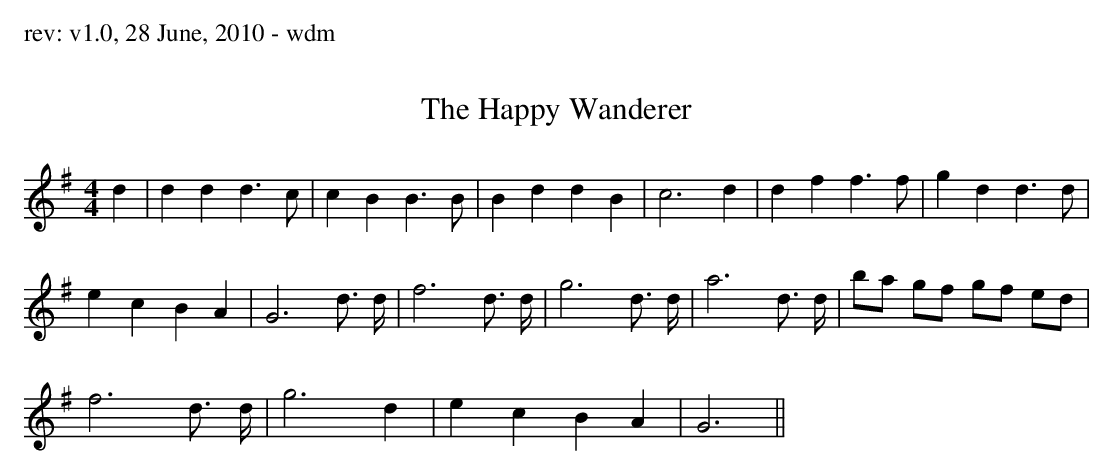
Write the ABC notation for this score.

X:1
T:The Happy Wanderer
M:4/4
L:1/4
K:G
d| d d d3/2 c/2| c B B3/2 B/2| B d d B| c3 d| d f f3/2 f/2| g d d3/2 d/2|
e c B A| G3 d3/4 d/4| f3 d3/4 d/4| g3 d3/4 d/4| a3 d3/4 d/4| b/2a/2 g/2f/2 g/2f/2 e/2d/2|
f3 d3/4 d/4| g3 d| e c B A| G3||
